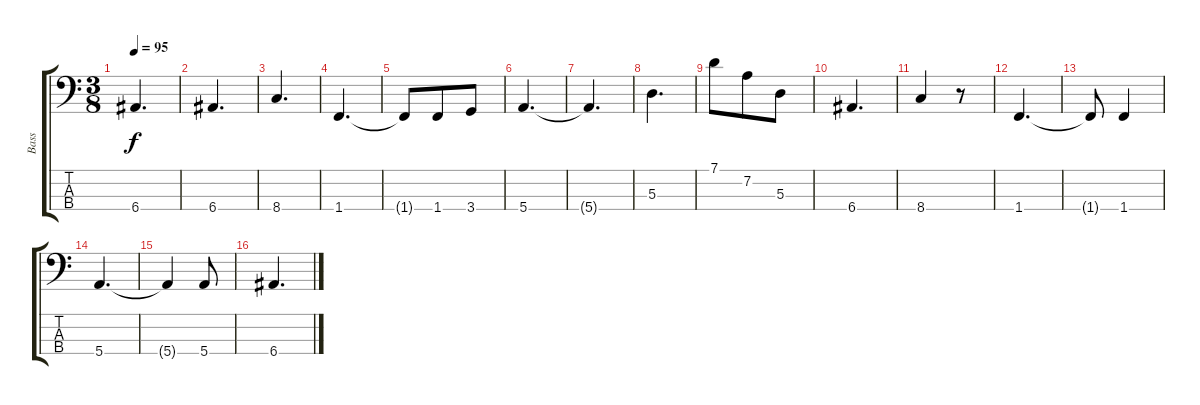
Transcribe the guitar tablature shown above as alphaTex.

\track ("Bass" "Bass") {instrument electricbassfinger}
\staff {score tabs}
\tuning (G2 D2 A1 E1) {hide}
\ts (3 8)
\tempo 95
\clef f4
\ks c
6.4.4{d dy f} |
6.4.4{d} |
8.4.4{d} |
1.4.4{d} |
1.4{t}.8 1.4.8 3.4.8 |
5.4.4{d} |
5.4{t}.4{d} |
5.3.4{d} |
7.1.8 7.2.8 5.3.8 |
6.4.4{d} |
8.4.4 r.8 |
1.4.4{d} |
1.4{t}.8 1.4.4 |
5.4.4{d} |
5.4{t}.4 5.4.8 |
6.4.4{d}
